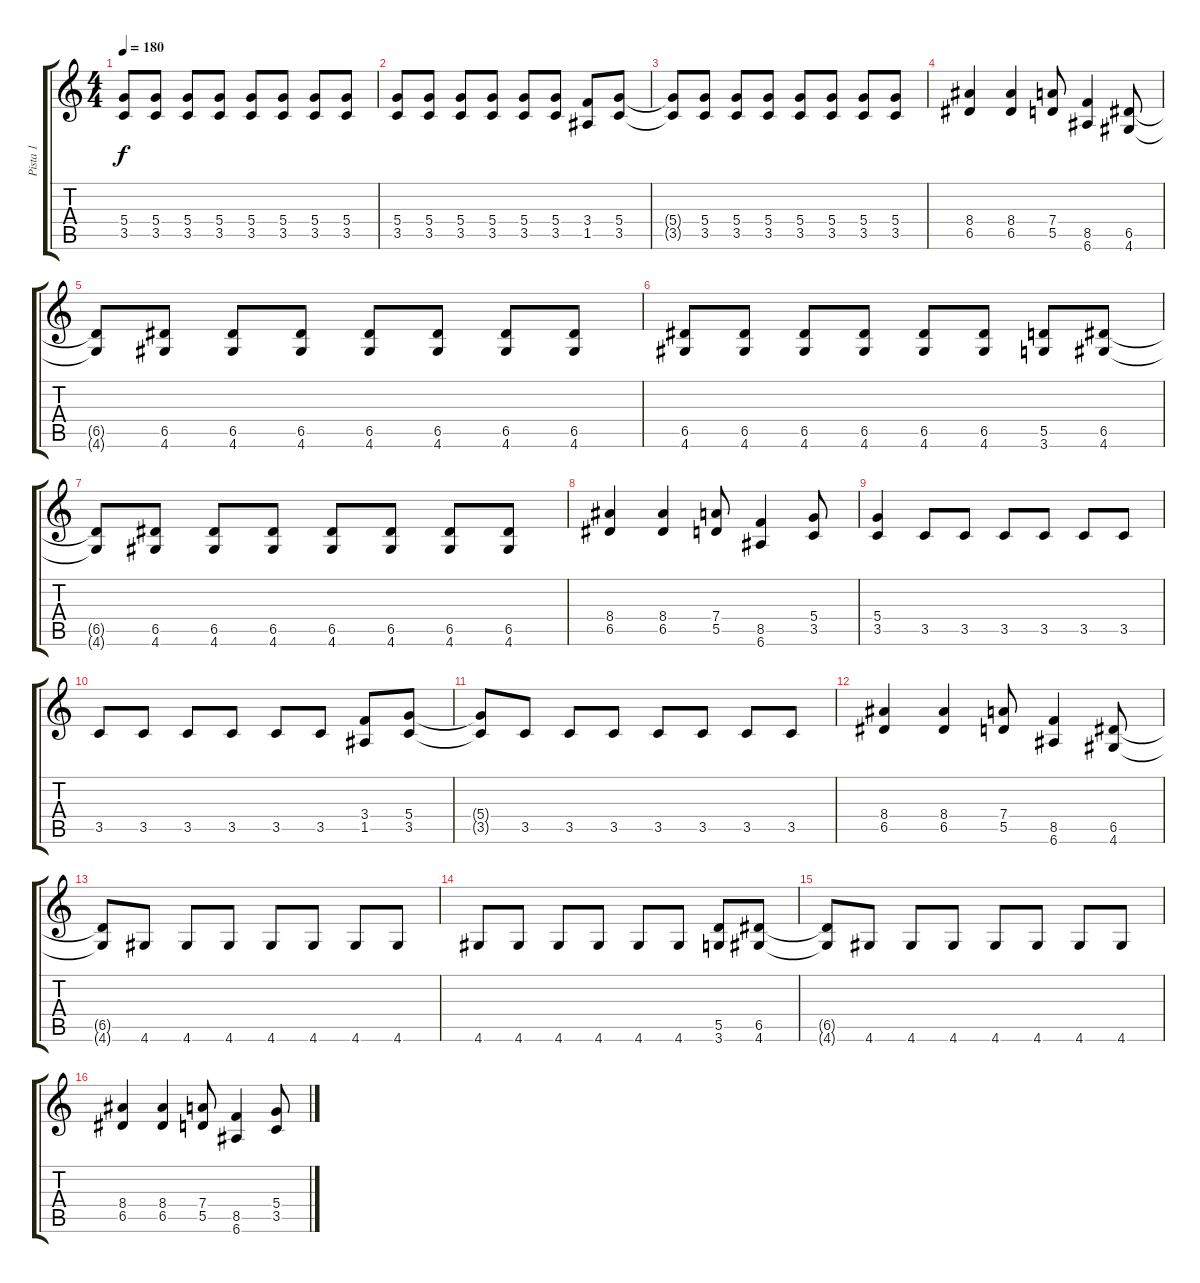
\track ("Pista 1" "Pista 1") {instrument distortionguitar}
\staff {score tabs}
\tuning (E4 B3 G3 D3 A2 E2) {hide}
\ts (4 4)
\tempo 180
\clef g2
\ks c
(5.4{t} 3.5{t}).8{dy f} (5.4 3.5).8 (5.4 3.5).8 (5.4 3.5).8 (5.4 3.5).8 (5.4 3.5).8 (5.4 3.5).8 (5.4 3.5).8 |
(5.4 3.5).8 (5.4 3.5).8 (5.4 3.5).8 (5.4 3.5).8 (5.4 3.5).8 (5.4 3.5).8 (3.4 1.5).8 (5.4 3.5).8 |
(5.4{t} 3.5{t}).8 (5.4 3.5).8 (5.4 3.5).8 (5.4 3.5).8 (5.4 3.5).8 (5.4 3.5).8 (5.4 3.5).8 (5.4 3.5).8 |
(8.4 6.5).4 (8.4 6.5).4 (7.4 5.5).8 (8.5 6.6).4 (6.5 4.6).8 |
(6.5{t} 4.6{t}).8 (6.5 4.6).8 (6.5 4.6).8 (6.5 4.6).8 (6.5 4.6).8 (6.5 4.6).8 (6.5 4.6).8 (6.5 4.6).8 |
(6.5 4.6).8 (6.5 4.6).8 (6.5 4.6).8 (6.5 4.6).8 (6.5 4.6).8 (6.5 4.6).8 (5.5 3.6).8 (6.5 4.6).8 |
(6.5{t} 4.6{t}).8 (6.5 4.6).8 (6.5 4.6).8 (6.5 4.6).8 (6.5 4.6).8 (6.5 4.6).8 (6.5 4.6).8 (6.5 4.6).8 |
(8.4 6.5).4 (8.4 6.5).4 (7.4 5.5).8 (8.5 6.6).4 (5.4 3.5).8 |
(5.4 3.5).4 3.5.8 3.5.8 3.5.8 3.5.8 3.5.8 3.5.8 |
3.5.8 3.5.8 3.5.8 3.5.8 3.5.8 3.5.8 (3.4 1.5).8 (5.4 3.5).8 |
(5.4{t} 3.5{t}).8 3.5.8 3.5.8 3.5.8 3.5.8 3.5.8 3.5.8 3.5.8 |
(8.4 6.5).4 (8.4 6.5).4 (7.4 5.5).8 (8.5 6.6).4 (6.5 4.6).8 |
(6.5{t} 4.6{t}).8 4.6.8 4.6.8 4.6.8 4.6.8 4.6.8 4.6.8 4.6.8 |
4.6.8 4.6.8 4.6.8 4.6.8 4.6.8 4.6.8 (5.5 3.6).8 (6.5 4.6).8 |
(6.5{t} 4.6{t}).8 4.6.8 4.6.8 4.6.8 4.6.8 4.6.8 4.6.8 4.6.8 |
(8.4 6.5).4 (8.4 6.5).4 (7.4 5.5).8 (8.5 6.6).4 (5.4 3.5).8
